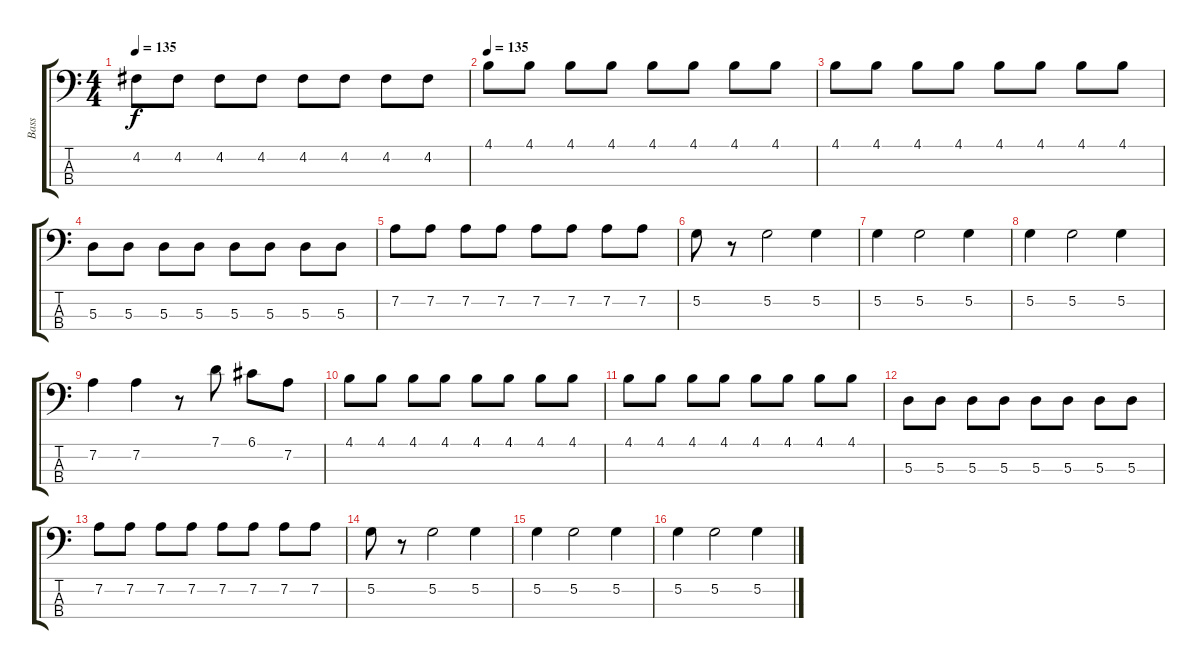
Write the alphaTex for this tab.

\track ("Bass" "Bass") {instrument electricbasspick}
\staff {score tabs}
\tuning (G2 D2 A1 E1) {hide}
\ts (4 4)
\tempo 135
\clef f4
\ks c
4.2.8{dy f} 4.2.8 4.2.8 4.2.8 4.2.8 4.2.8 4.2.8 4.2.8 |
\tempo 135
4.1.8 4.1.8 4.1.8 4.1.8 4.1.8 4.1.8 4.1.8 4.1.8 |
4.1.8 4.1.8 4.1.8 4.1.8 4.1.8 4.1.8 4.1.8 4.1.8 |
5.3.8 5.3.8 5.3.8 5.3.8 5.3.8 5.3.8 5.3.8 5.3.8 |
7.2.8 7.2.8 7.2.8 7.2.8 7.2.8 7.2.8 7.2.8 7.2.8 |
5.2.8 r.8 5.2.2 5.2.4 |
5.2.4 5.2.2 5.2.4 |
5.2.4 5.2.2 5.2.4 |
7.2.4 7.2.4 r.8 7.1.8 6.1.8 7.2.8 |
4.1.8 4.1.8 4.1.8 4.1.8 4.1.8 4.1.8 4.1.8 4.1.8 |
4.1.8 4.1.8 4.1.8 4.1.8 4.1.8 4.1.8 4.1.8 4.1.8 |
5.3.8 5.3.8 5.3.8 5.3.8 5.3.8 5.3.8 5.3.8 5.3.8 |
7.2.8 7.2.8 7.2.8 7.2.8 7.2.8 7.2.8 7.2.8 7.2.8 |
5.2.8 r.8 5.2.2 5.2.4 |
5.2.4 5.2.2 5.2.4 |
5.2.4 5.2.2 5.2.4
